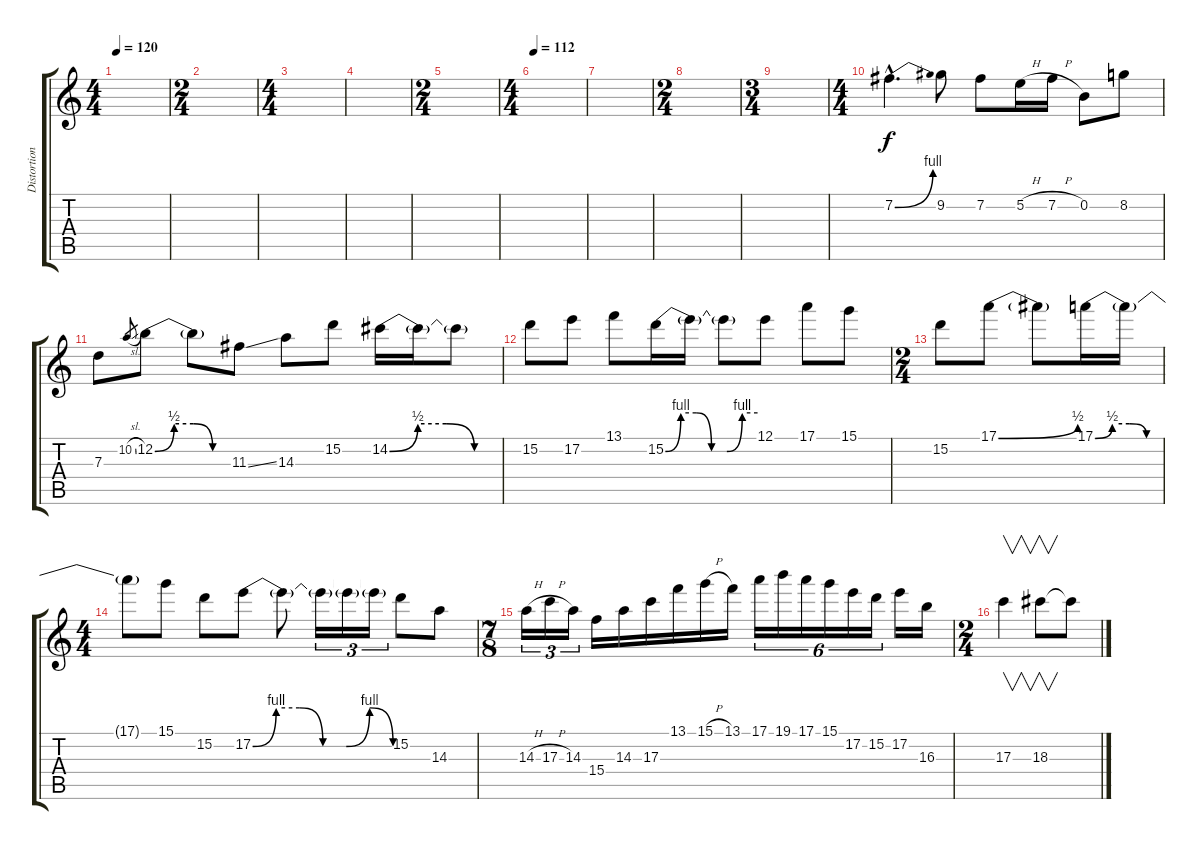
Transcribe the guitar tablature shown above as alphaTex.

\track ("Distortion Guitar" "Distortion") {instrument distortionguitar}
\staff {score tabs}
\tuning (E4 B3 G3 D3 A2 E2) {hide}
\ts (4 4)
\tempo 120
\clef g2
\ks c
|
\ts (2 4)
|
\ts (4 4)
|
|
\ts (2 4)
|
\ts (4 4)
\tempo 112
|
|
\ts (2 4)
|
\ts (3 4)
|
\ts (4 4)
7.2{be (bend 0 0 60 4) hac}.4{d} 9.2.8 7.2.8 5.2{h}.16 7.2{h}.16 0.2.8 8.2.8 |
7.3.8 10.2{sl}.8{gr} 12.2{be (custom 0 0 15 2 30 2 45 0 60 0)}.8 12.2{t}.8 11.3{ss}.8 14.3.8 15.2.8 14.2{be (custom 0 0 15 2 30 2 45 0 60 0)}.16 14.2{t}.16 14.2{t}.8 |
15.2.8 17.2.8 13.1.8 15.2{be (custom 0 0 10 4 20 4 30 0 40 0 50 4 60 4)}.16 15.2{t}.16 15.2{t}.8 12.1.8 17.1.8 15.1.8 |
\ts (2 4)
15.2.8 17.1{be (bend 0 0 60 2)}.8 17.1{t}.8 17.1{be (custom 0 0 15 2 30 2 45 0 60 0)}.16 17.1{t}.16 |
\ts (4 4)
17.1{t}.8 15.1.8 15.2.8 17.2{be (custom 0 0 10 4 20 4 30 0 40 0 50 4 60 0)}.8 17.2{t}.8 17.2{t}.16{tu (3 2)} 17.2{t}.16{tu (3 2)} 17.2{t}.16{tu (3 2)} 15.2.8 14.3.8 |
\ts (7 8)
14.3{h}.16{tu (3 2)} 17.3{h}.16{tu (3 2)} 14.3.16{tu (3 2)} 15.4.16 14.3.16 17.3.16 13.1.16 15.1{h}.16 13.1.16 17.1.16{tu (6 4)} 19.1.16{tu (6 4)} 17.1.16{tu (6 4)} 15.1.16{tu (6 4)} 17.2.16{tu (6 4)} 15.2.16{tu (6 4)} 17.2.16 16.3.16 |
\ts (2 4)
17.3.4{v} 18.3.8{v} 18.3{t}.8
